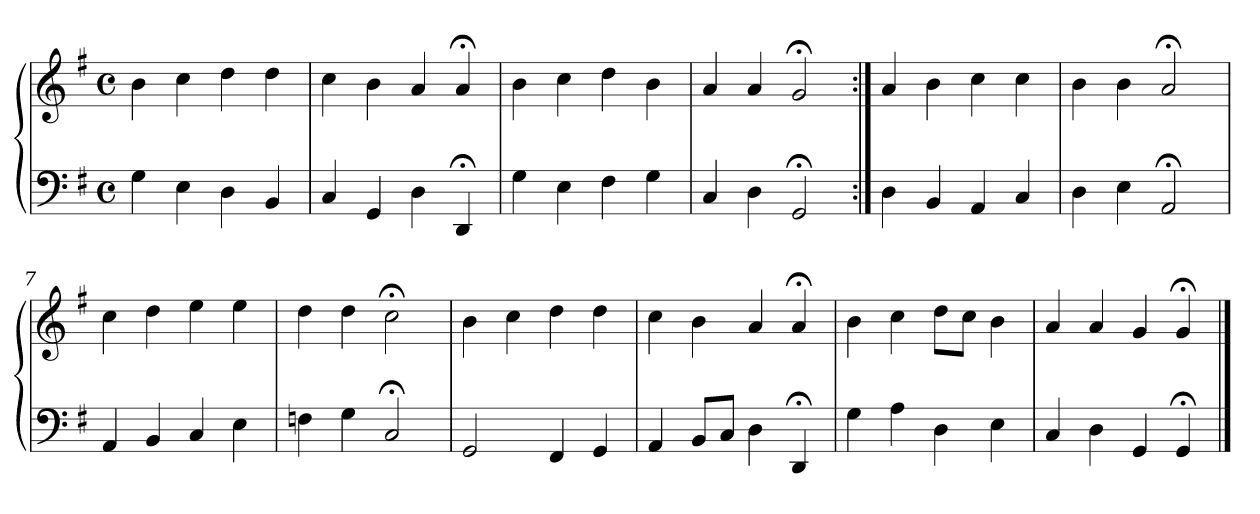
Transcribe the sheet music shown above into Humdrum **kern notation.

**kern	**kern
*part1	*part1
*staff2	*staff1
*clefF4	*clefG2
*k[f#]	*k[f#]
*M4/4	*M4/4
*met(c)	*met(c)
=1	=1
4G	4b
4E	4cc
4D	4dd
4BB	4dd
=2	=2
4C	4cc
4GG	4b
4D	4a
4DD;<	4a;<
=3	=3
4G	4b
4E	4cc
4F#	4dd
4G	4b
=4	=4
4C	4a
4D	4a
2GG;<	2g;<
=5:|!	=5:|!
4D	4a
4BB	4b
4AA	4cc
4C	4cc
=6	=6
4D	4b
4E	4b
2AA;<	2a;<
=7	=7
4AA	4cc
4BB	4dd
4C	4ee
4E	4ee
=8	=8
4Fn	4dd
4G	4dd
2C;<	2cc;<
!!LO:LB:g=z
=9	=9
2GG	4b
.	4cc
4FF#	4dd
4GG	4dd
=10	=10
4AA	4cc
8BBL	4b
8CJ	.
4D	4a
4DD;<	4a;<
=11	=11
4G	4b
4A	4cc
4D	8ddL
.	8ccJ
4E	4b
=12	=12
4C	4a
4D	4a
4GG	4g
4GG;<	4g;<
==	==
*-	*-
